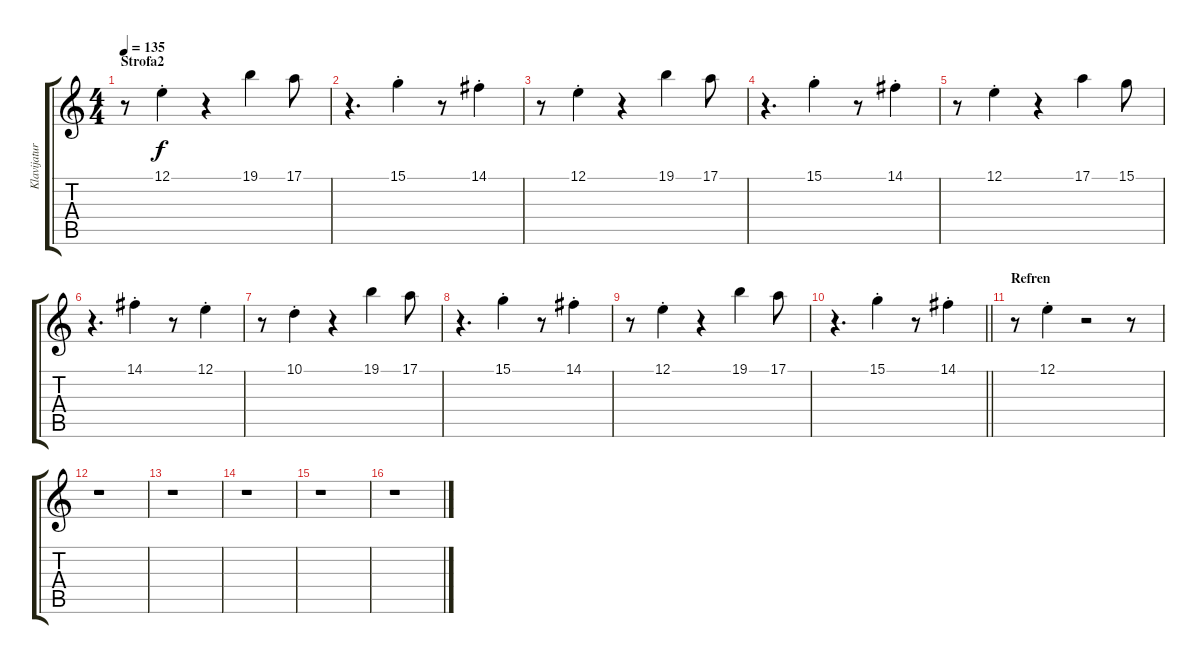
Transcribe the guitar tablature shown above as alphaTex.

\track ("Klavijature 2" "Klavijatur") {instrument choiraahs}
\staff {score tabs}
\tuning (E4 B3 G3 D3 A2 E2) {hide}
\ts (4 4)
\section ("" "Strofa2")
\tempo 135
\clef g2
\ks c
r.8{dy f} 12.1{st}.4 r.4 19.1.4 17.1.8 |
r.4{d} 15.1{st}.4 r.8 14.1{st}.4 |
r.8 12.1{st}.4 r.4 19.1.4 17.1.8 |
r.4{d} 15.1{st}.4 r.8 14.1{st}.4 |
r.8 12.1{st}.4 r.4 17.1.4{volume 4} 15.1.8 |
r.4{d} 14.1{st}.4 r.8 12.1{st}.4 |
r.8 10.1{st}.4 r.4 19.1.4{volume 12} 17.1.8 |
r.4{d} 15.1{st}.4 r.8 14.1{st}.4 |
r.8 12.1{st}.4 r.4 19.1.4 17.1.8 |
\barLineRight lightlight
r.4{d} 15.1{st}.4 r.8 14.1{st}.4 |
\section ("" "Refren")
r.8 12.1{st}.4 r.2 r.8 |
r.1 |
r.1 |
r.1 |
r.1 |
r.1
